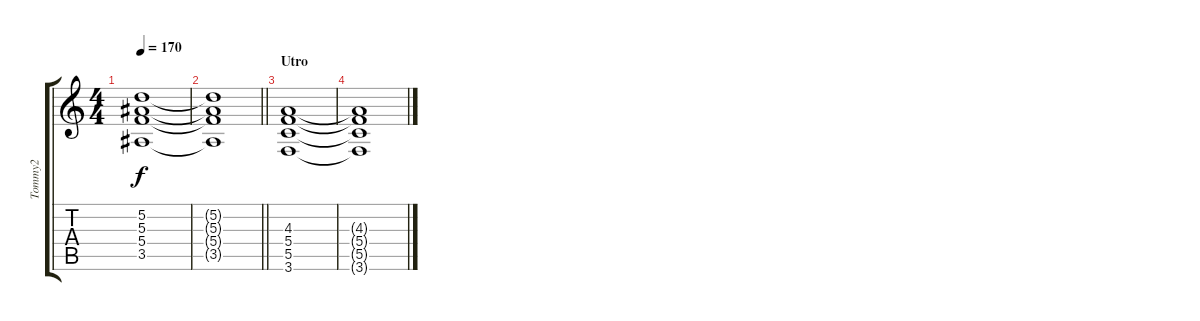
\track ("Tommy2" "Tommy2") {instrument distortionguitar}
\staff {score tabs}
\tuning (D4 A3 F3 C3 G2 D2) {hide}
\ts (4 4)
\tempo 170
\clef g2
\ks c
(5.2 5.3 5.4 3.5).1{dy f} |
\barLineRight lightlight
(5.2{t} 5.3{t} 5.4{t} 3.5{t}).1 |
\section ("" "Utro")
(4.3 5.4 5.5 3.6).1 |
(4.3{t} 5.4{t} 5.5{t} 3.6{t}).1
